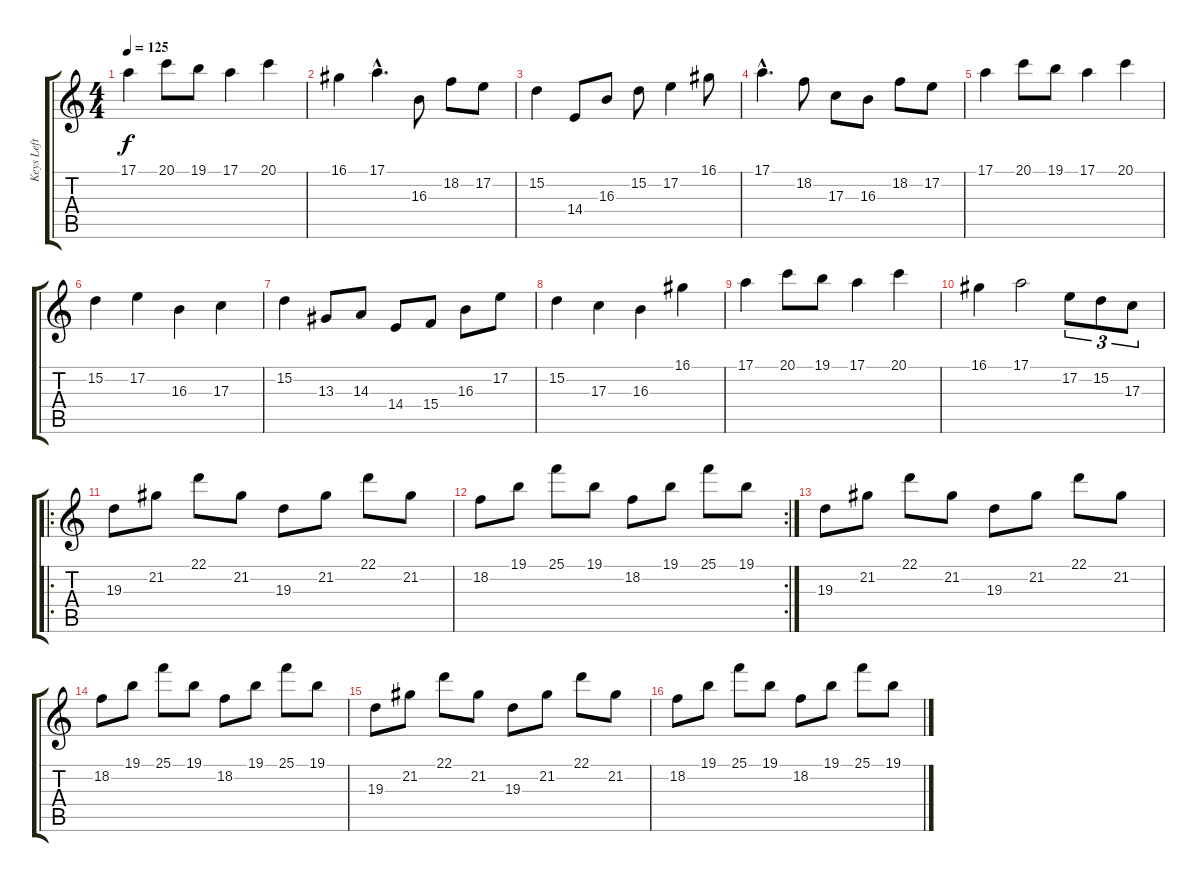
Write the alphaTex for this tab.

\track ("Keys Left" "Keys Left") {instrument stringensemble1}
\staff {score tabs}
\tuning (E4 B3 G3 D3 A2 E2) {hide}
\ts (4 4)
\tempo 125
\clef g2
\ks c
17.1.4{dy f} 20.1.8 19.1.8 17.1.4 20.1.4 |
16.1.4 17.1{hac}.4{d} 16.3.8 18.2.8 17.2.8 |
15.2.4 14.4.8 16.3.8 15.2.8 17.2.4 16.1.8 |
17.1{hac}.4{d} 18.2.8 17.3.8 16.3.8 18.2.8 17.2.8 |
17.1.4 20.1.8 19.1.8 17.1.4 20.1.4 |
15.2.4 17.2.4 16.3.4 17.3.4 |
15.2.4 13.3.8 14.3.8 14.4.8 15.4.8 16.3.8 17.2.8 |
15.2.4 17.3.4 16.3.4 16.1.4 |
17.1.4 20.1.8 19.1.8 17.1.4 20.1.4 |
16.1.4 17.1.2 17.2.8{tu (3 2)} 15.2.8{tu (3 2)} 17.3.8{tu (3 2)} |
\ro
19.3.8 21.2.8 22.1.8 21.2.8 19.3.8 21.2.8 22.1.8 21.2.8 |
\rc 2
18.2.8 19.1.8 25.1.8 19.1.8 18.2.8 19.1.8 25.1.8 19.1.8 |
19.3.8 21.2.8 22.1.8 21.2.8 19.3.8 21.2.8 22.1.8 21.2.8 |
18.2.8 19.1.8 25.1.8 19.1.8 18.2.8 19.1.8 25.1.8 19.1.8 |
19.3.8 21.2.8 22.1.8 21.2.8 19.3.8 21.2.8 22.1.8 21.2.8 |
18.2.8 19.1.8 25.1.8 19.1.8 18.2.8 19.1.8 25.1.8 19.1.8
